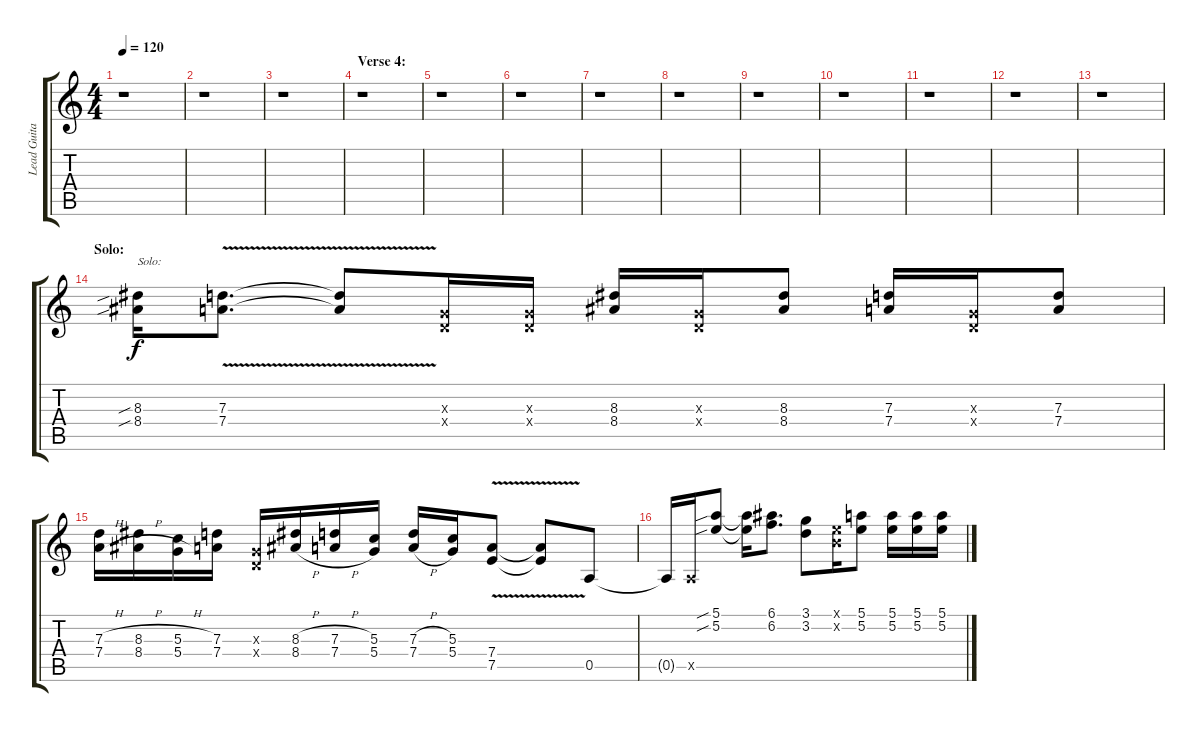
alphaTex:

\track ("Lead Guitar" "Lead Guita") {instrument overdrivenguitar}
\staff {score tabs}
\tuning (E4 B3 G3 D3 A2 E2) {hide}
\ts (4 4)
\tempo 120
\clef g2
\ks c
r.1{dy f} |
r.1 |
r.1 |
\section ("" "Verse 4:")
r.1 |
r.1 |
r.1 |
r.1 |
r.1 |
r.1 |
r.1 |
r.1 |
r.1 |
r.1 |
\section ("" "Solo:")
(8.3{sib} 8.4{sib}).16{txt "Solo:"} (7.3{v} 7.4).8{d} (7.3{t} 7.4{t}).8 (0.3{x} 0.4{x}).16 (0.3{x} 0.4{x}).16 (8.3 8.4).16 (0.3{x} 0.4{x}).16 (8.3 8.4).8 (7.3 7.4).16 (0.3{x} 0.4{x}).16 (7.3 7.4).8 |
(7.3{h} 7.4{h}).16 (8.3{h} 8.4{h}).16 (5.3{h} 5.4{h}).16 (7.3 7.4).16 (0.3{x} 0.4{x}).16 (8.3{h} 8.4{h}).16 (7.3{h} 7.4{h}).16 (5.3 5.4).16 (7.3{h} 7.4{h}).16 (5.3 5.4).16 (7.4{v} 7.5).8 (7.4{t} 7.5{t}).8 0.5.8 |
0.5{t}.16 0.5{x}.16 (5.1{sib} 5.2{sib}).8 (5.1{t} 5.2{t}).16 (6.1 6.2).8{d} (3.1 3.2).8 (0.1{x} 0.2{x}).16 (5.1 5.2).8 (5.1 5.2).16 (5.1 5.2).16 (5.1 5.2).16
